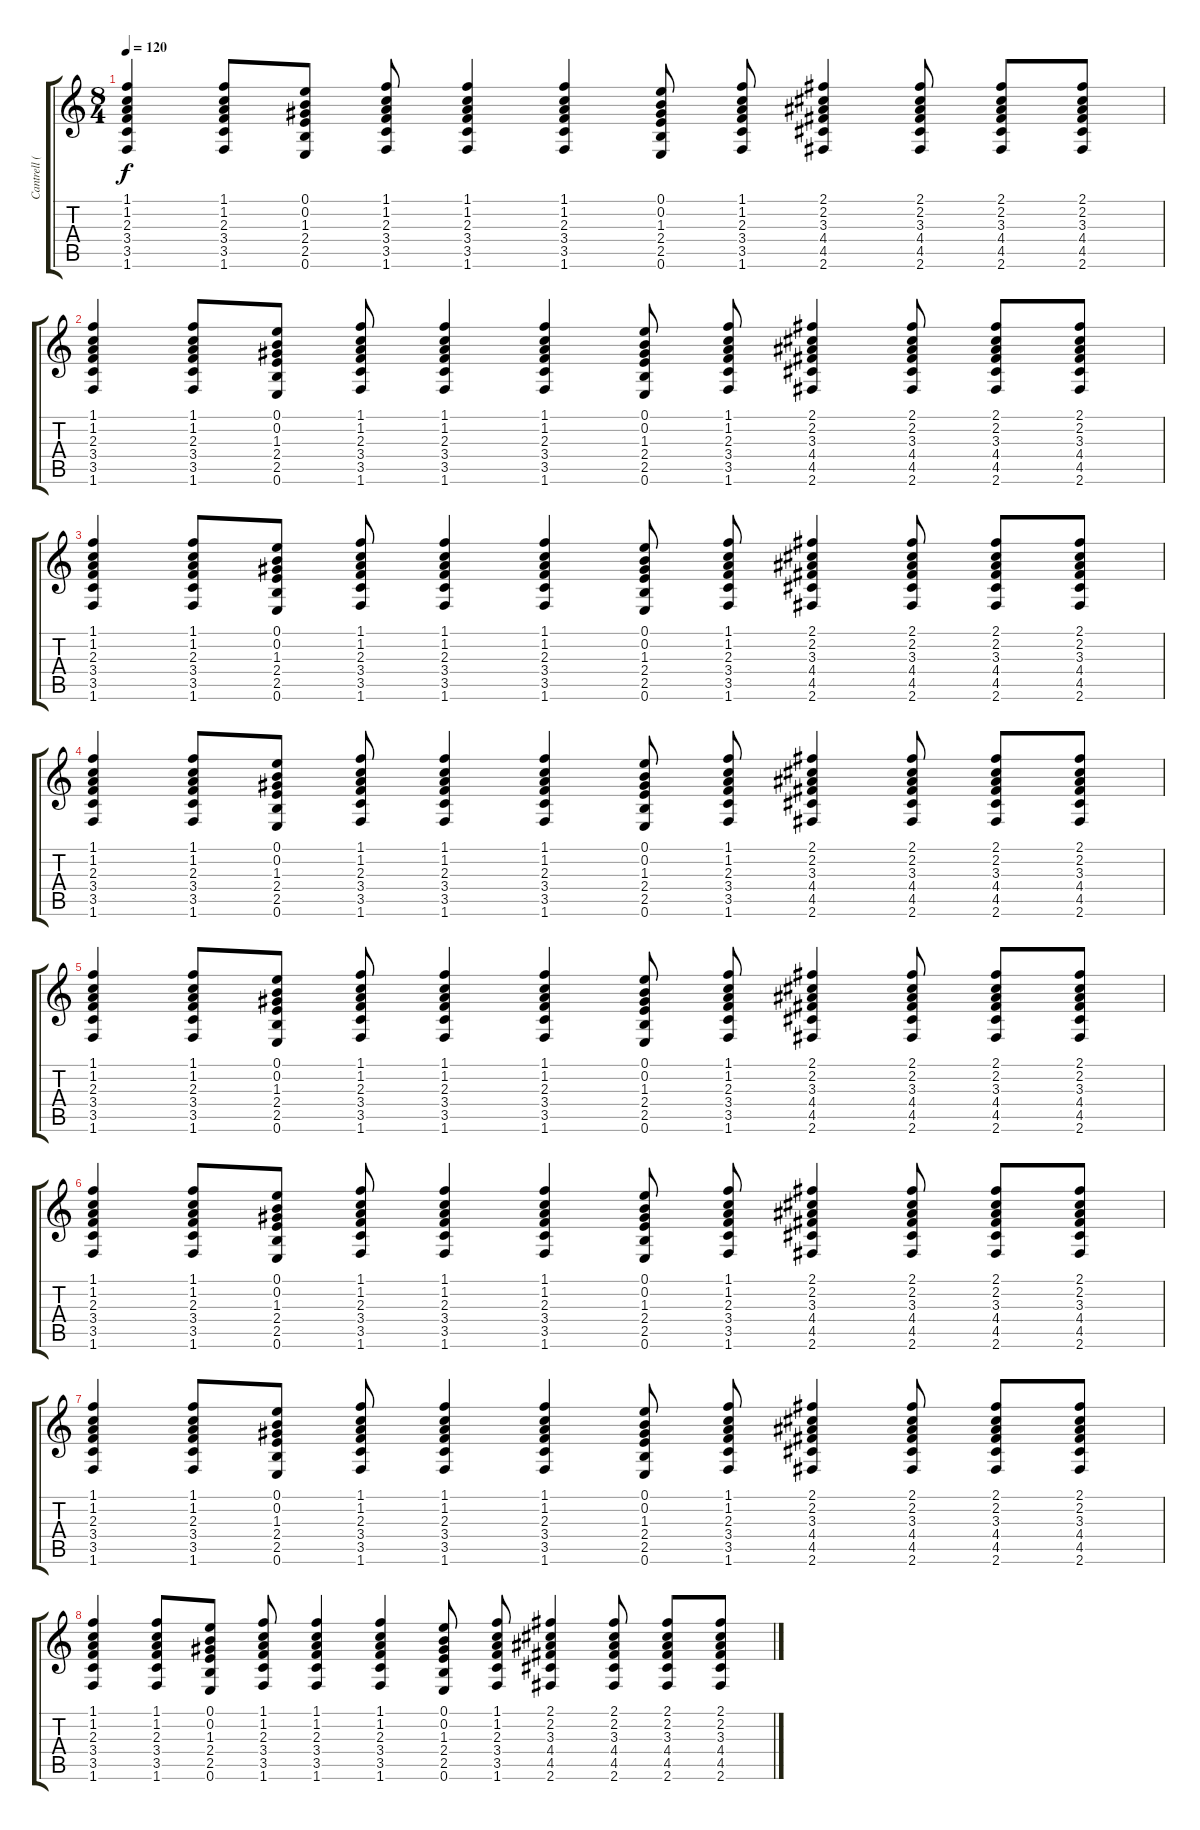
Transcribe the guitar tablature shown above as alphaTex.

\track ("Cantrell (Acoustic)" "Cantrell (") {instrument acousticguitarsteel}
\staff {score tabs}
\tuning (E4 B3 G3 D3 A2 E2) {hide}
\ts (8 4)
\tempo 120
\clef g2
\ks c
(1.1 1.2 2.3 3.4 3.5 1.6).4{dy f} (1.1 1.2 2.3 3.4 3.5 1.6).8 (0.1 0.2 1.3 2.4 2.5 0.6).8 (1.1 1.2 2.3 3.4 3.5 1.6).8 (1.1 1.2 2.3 3.4 3.5 1.6).4 (1.1 1.2 2.3 3.4 3.5 1.6).4 (0.1 0.2 1.3 2.4 2.5 0.6).8 (1.1 1.2 2.3 3.4 3.5 1.6).8 (2.1 2.2 3.3 4.4 4.5 2.6).4 (2.1 2.2 3.3 4.4 4.5 2.6).8 (2.1 2.2 3.3 4.4 4.5 2.6).8 (2.1 2.2 3.3 4.4 4.5 2.6).8 |
(1.1 1.2 2.3 3.4 3.5 1.6).4 (1.1 1.2 2.3 3.4 3.5 1.6).8 (0.1 0.2 1.3 2.4 2.5 0.6).8 (1.1 1.2 2.3 3.4 3.5 1.6).8 (1.1 1.2 2.3 3.4 3.5 1.6).4 (1.1 1.2 2.3 3.4 3.5 1.6).4 (0.1 0.2 1.3 2.4 2.5 0.6).8 (1.1 1.2 2.3 3.4 3.5 1.6).8 (2.1 2.2 3.3 4.4 4.5 2.6).4 (2.1 2.2 3.3 4.4 4.5 2.6).8 (2.1 2.2 3.3 4.4 4.5 2.6).8 (2.1 2.2 3.3 4.4 4.5 2.6).8 |
(1.1 1.2 2.3 3.4 3.5 1.6).4 (1.1 1.2 2.3 3.4 3.5 1.6).8 (0.1 0.2 1.3 2.4 2.5 0.6).8 (1.1 1.2 2.3 3.4 3.5 1.6).8 (1.1 1.2 2.3 3.4 3.5 1.6).4 (1.1 1.2 2.3 3.4 3.5 1.6).4 (0.1 0.2 1.3 2.4 2.5 0.6).8 (1.1 1.2 2.3 3.4 3.5 1.6).8 (2.1 2.2 3.3 4.4 4.5 2.6).4 (2.1 2.2 3.3 4.4 4.5 2.6).8 (2.1 2.2 3.3 4.4 4.5 2.6).8 (2.1 2.2 3.3 4.4 4.5 2.6).8 |
(1.1 1.2 2.3 3.4 3.5 1.6).4 (1.1 1.2 2.3 3.4 3.5 1.6).8 (0.1 0.2 1.3 2.4 2.5 0.6).8 (1.1 1.2 2.3 3.4 3.5 1.6).8 (1.1 1.2 2.3 3.4 3.5 1.6).4 (1.1 1.2 2.3 3.4 3.5 1.6).4 (0.1 0.2 1.3 2.4 2.5 0.6).8 (1.1 1.2 2.3 3.4 3.5 1.6).8 (2.1 2.2 3.3 4.4 4.5 2.6).4 (2.1 2.2 3.3 4.4 4.5 2.6).8 (2.1 2.2 3.3 4.4 4.5 2.6).8 (2.1 2.2 3.3 4.4 4.5 2.6).8 |
(1.1 1.2 2.3 3.4 3.5 1.6).4 (1.1 1.2 2.3 3.4 3.5 1.6).8 (0.1 0.2 1.3 2.4 2.5 0.6).8 (1.1 1.2 2.3 3.4 3.5 1.6).8 (1.1 1.2 2.3 3.4 3.5 1.6).4 (1.1 1.2 2.3 3.4 3.5 1.6).4 (0.1 0.2 1.3 2.4 2.5 0.6).8 (1.1 1.2 2.3 3.4 3.5 1.6).8 (2.1 2.2 3.3 4.4 4.5 2.6).4 (2.1 2.2 3.3 4.4 4.5 2.6).8 (2.1 2.2 3.3 4.4 4.5 2.6).8 (2.1 2.2 3.3 4.4 4.5 2.6).8 |
(1.1 1.2 2.3 3.4 3.5 1.6).4 (1.1 1.2 2.3 3.4 3.5 1.6).8 (0.1 0.2 1.3 2.4 2.5 0.6).8 (1.1 1.2 2.3 3.4 3.5 1.6).8 (1.1 1.2 2.3 3.4 3.5 1.6).4 (1.1 1.2 2.3 3.4 3.5 1.6).4 (0.1 0.2 1.3 2.4 2.5 0.6).8 (1.1 1.2 2.3 3.4 3.5 1.6).8 (2.1 2.2 3.3 4.4 4.5 2.6).4 (2.1 2.2 3.3 4.4 4.5 2.6).8 (2.1 2.2 3.3 4.4 4.5 2.6).8 (2.1 2.2 3.3 4.4 4.5 2.6).8 |
(1.1 1.2 2.3 3.4 3.5 1.6).4 (1.1 1.2 2.3 3.4 3.5 1.6).8 (0.1 0.2 1.3 2.4 2.5 0.6).8 (1.1 1.2 2.3 3.4 3.5 1.6).8 (1.1 1.2 2.3 3.4 3.5 1.6).4 (1.1 1.2 2.3 3.4 3.5 1.6).4 (0.1 0.2 1.3 2.4 2.5 0.6).8 (1.1 1.2 2.3 3.4 3.5 1.6).8 (2.1 2.2 3.3 4.4 4.5 2.6).4 (2.1 2.2 3.3 4.4 4.5 2.6).8 (2.1 2.2 3.3 4.4 4.5 2.6).8 (2.1 2.2 3.3 4.4 4.5 2.6).8 |
(1.1 1.2 2.3 3.4 3.5 1.6).4 (1.1 1.2 2.3 3.4 3.5 1.6).8 (0.1 0.2 1.3 2.4 2.5 0.6).8 (1.1 1.2 2.3 3.4 3.5 1.6).8 (1.1 1.2 2.3 3.4 3.5 1.6).4 (1.1 1.2 2.3 3.4 3.5 1.6).4 (0.1 0.2 1.3 2.4 2.5 0.6).8 (1.1 1.2 2.3 3.4 3.5 1.6).8 (2.1 2.2 3.3 4.4 4.5 2.6).4 (2.1 2.2 3.3 4.4 4.5 2.6).8 (2.1 2.2 3.3 4.4 4.5 2.6).8 (2.1 2.2 3.3 4.4 4.5 2.6).8
